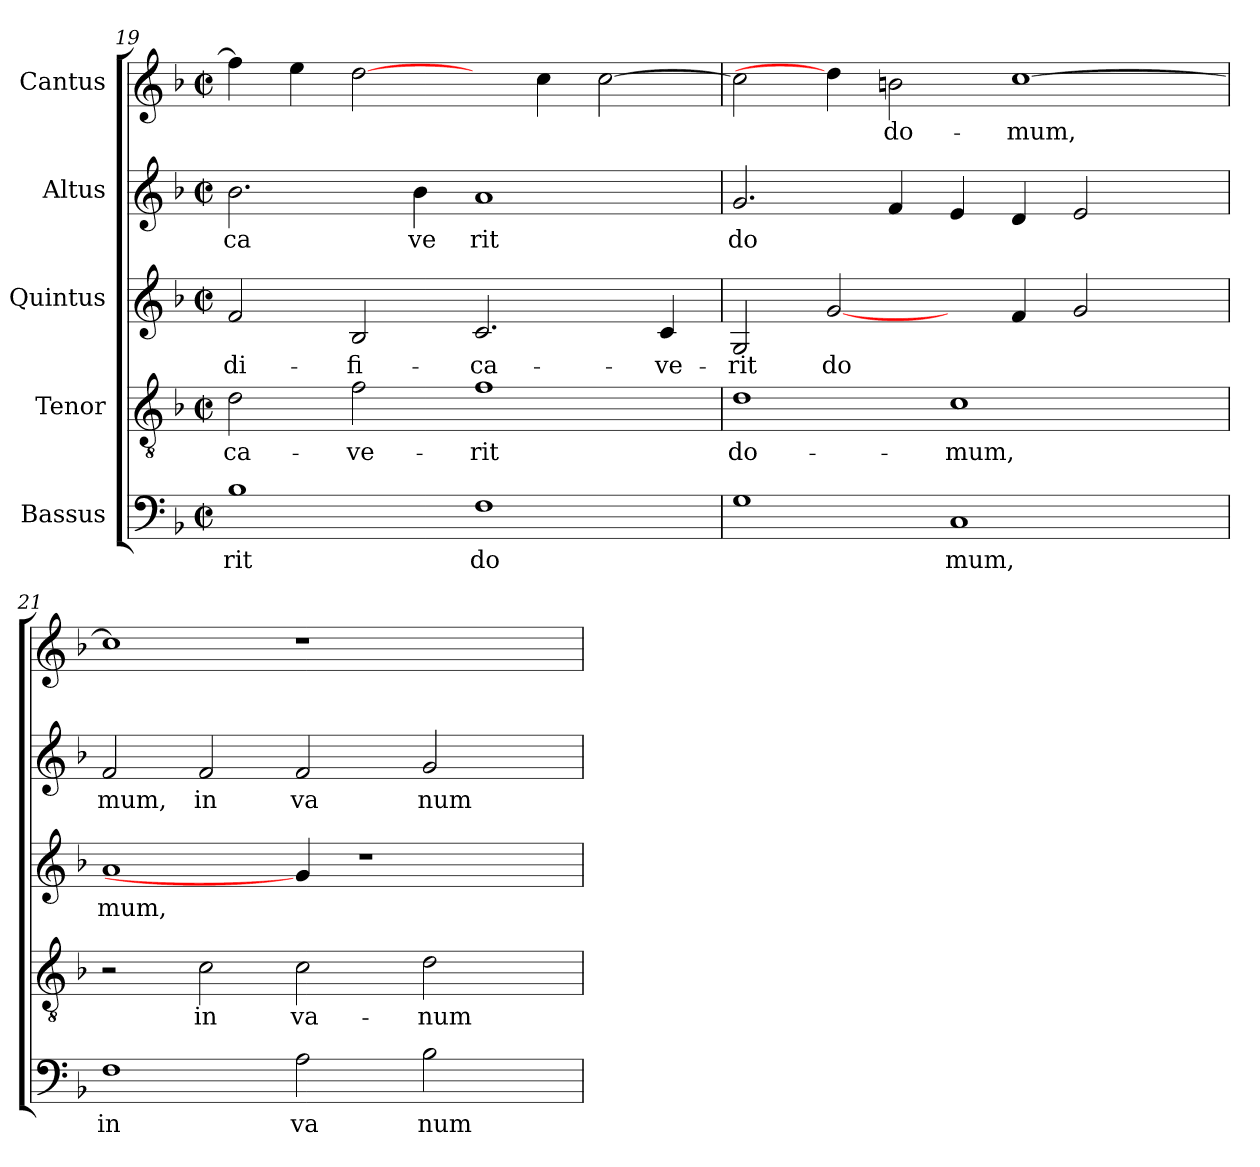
**kern	**text	**kern	**text	**kern	**text	**kern	**text	**kern	**text
*part5	*part5	*part4	*part4	*part3	*part3	*part2	*part2	*part1	*part1
*staff5	*staff5	*staff4	*staff4	*staff3	*staff3	*staff2	*staff2	*staff1	*staff1
*I"Bassus	*	*I"Tenor	*	*I"Quintus	*	*I"Altus	*	*I"Cantus	*
!!LO:PB:g=z
*clefF4	*	*clefGv2	*	*clefG2	*	*clefG2	*	*clefG2	*
*k[b-]	*	*k[b-]	*	*k[b-]	*	*k[b-]	*	*k[b-]	*
*F:	*	*F:	*	*F:	*	*F:	*	*F:	*
*M2/2	*	*M2/2	*	*M2/2	*	*M2/2	*	*M2/2	*
*met(c|)	*	*met(c|)	*	*met(c|)	*	*met(c|)	*	*met(c|)	*
=19	=19	=19	=19	=19	=19	=19	=19	=19	=19
!	!LO:LY:b:cj	!	!LO:LY:b:cj	!	!LO:LY:b:cj	!	!LO:LY:b:cj	!	!LO:LY:b:cj
1B-	rit	2d\	-ca-	2f/	-di-	2.b-\	-ca	4ff\]	.
!	!	!	!	!	!	!	!	!	!LO:LY:b:cj
.	.	.	.	.	.	.	.	4ee\	.
!	!	!	!LO:LY:b:cj	!	!LO:LY:b:cj	!	!	!	!LO:LY:b:cj
.	.	2f\	-ve-	2B-/	-fi-	.	.	[2dd\	.
!	!	!	!	!	!	!	!LO:LY:b:cj	!	!
.	.	.	.	.	.	4b-\	ve	.	.
!	!LO:LY:b:cj	!	!LO:LY:b:cj	!	!LO:LY:b:cj	!	!LO:LY:b:cj	!	!
1F	do	1f	-rit	2.c/	-ca-	1a	rit	4ryy	.
!	!	!	!	!	!	!	!	!	!LO:LY:b:cj
.	.	.	.	.	.	.	.	4cc\	.
!	!	!	!	!	!	!	!	!	!LO:LY:b:cj
.	.	.	.	.	.	.	.	[>2cc\	.
!	!	!	!	!	!LO:LY:b:cj	!	!	!	!
.	.	.	.	4c/	-ve-	.	.	.	.
=20	=20	=20	=20	=20	=20	=20	=20	=20	=20
!	!LO:LY:b:cj	!	!LO:LY:b:cj	!	!LO:LY:b:cj	!	!LO:LY:b:cj	!	!LO:LY:b:cj
1G	.	1d	do-	2G/	-rit	2.g/	do	2cc\]	.
!	!	!	!	!	!LO:LY:b:cj	!	!	!	!
.	.	.	.	[2g/	do-	.	.	4dd\]	.
!	!	!	!	!	!	!	!LO:LY:b:cj	!	!LO:LY:b:cj
.	.	.	.	.	.	4f/	.	2bn\	do-
!	!LO:LY:b:cj	!	!LO:LY:b:cj	!	!	!	!LO:LY:b:cj	!	!
1C	mum,	1c	-mum,	4ryy	.	4e/	.	.	.
!	!	!	!	!	!LO:LY:b:cj	!	!LO:LY:b:cj	!	!LO:LY:b:cj
.	.	.	.	4f/	--	4d/	.	[>1cc	-mum,
!	!	!	!	!	!LO:LY:b:cj	!	!LO:LY:b:cj	!	!
.	.	.	.	2g/	--	2e/	.	.	.
4ryy	.	4ryy	.	4ryy	.	4ryy	.	.	.
=21	=21	=21	=21	=21	=21	=21	=21	=21	=21
!	!LO:LY:b:cj	!	!	!	!LO:LY:b:cj	!	!LO:LY:b:cj	!	!LO:LY:b:cj
1F	in	2r	.	1a	-mum,	2f/	mum,	1cc]	.
!	!	!	!LO:LY:b:cj	!	!	!	!LO:LY:b:cj	!	!
.	.	2c\	in	.	.	2f/	in	.	.
!	!LO:LY:b:cj	!	!LO:LY:b:cj	!	!	!	!LO:LY:b:cj	!	!
2A\	va	2c\	va-	4g/]	.	2f/	va	1r	.
.	.	.	.	1r	.	.	.	.	.
!	!LO:LY:b:cj	!	!LO:LY:b:cj	!	!	!	!LO:LY:b:cj	!	!
2B-\	num	2d\	-num	.	.	2g/	num	.	.
4ryy	.	4ryy	.	.	.	4ryy	.	4ryy	.
=	=	=	=	=	=	=	=	=	=
*-	*-	*-	*-	*-	*-	*-	*-	*-	*-
